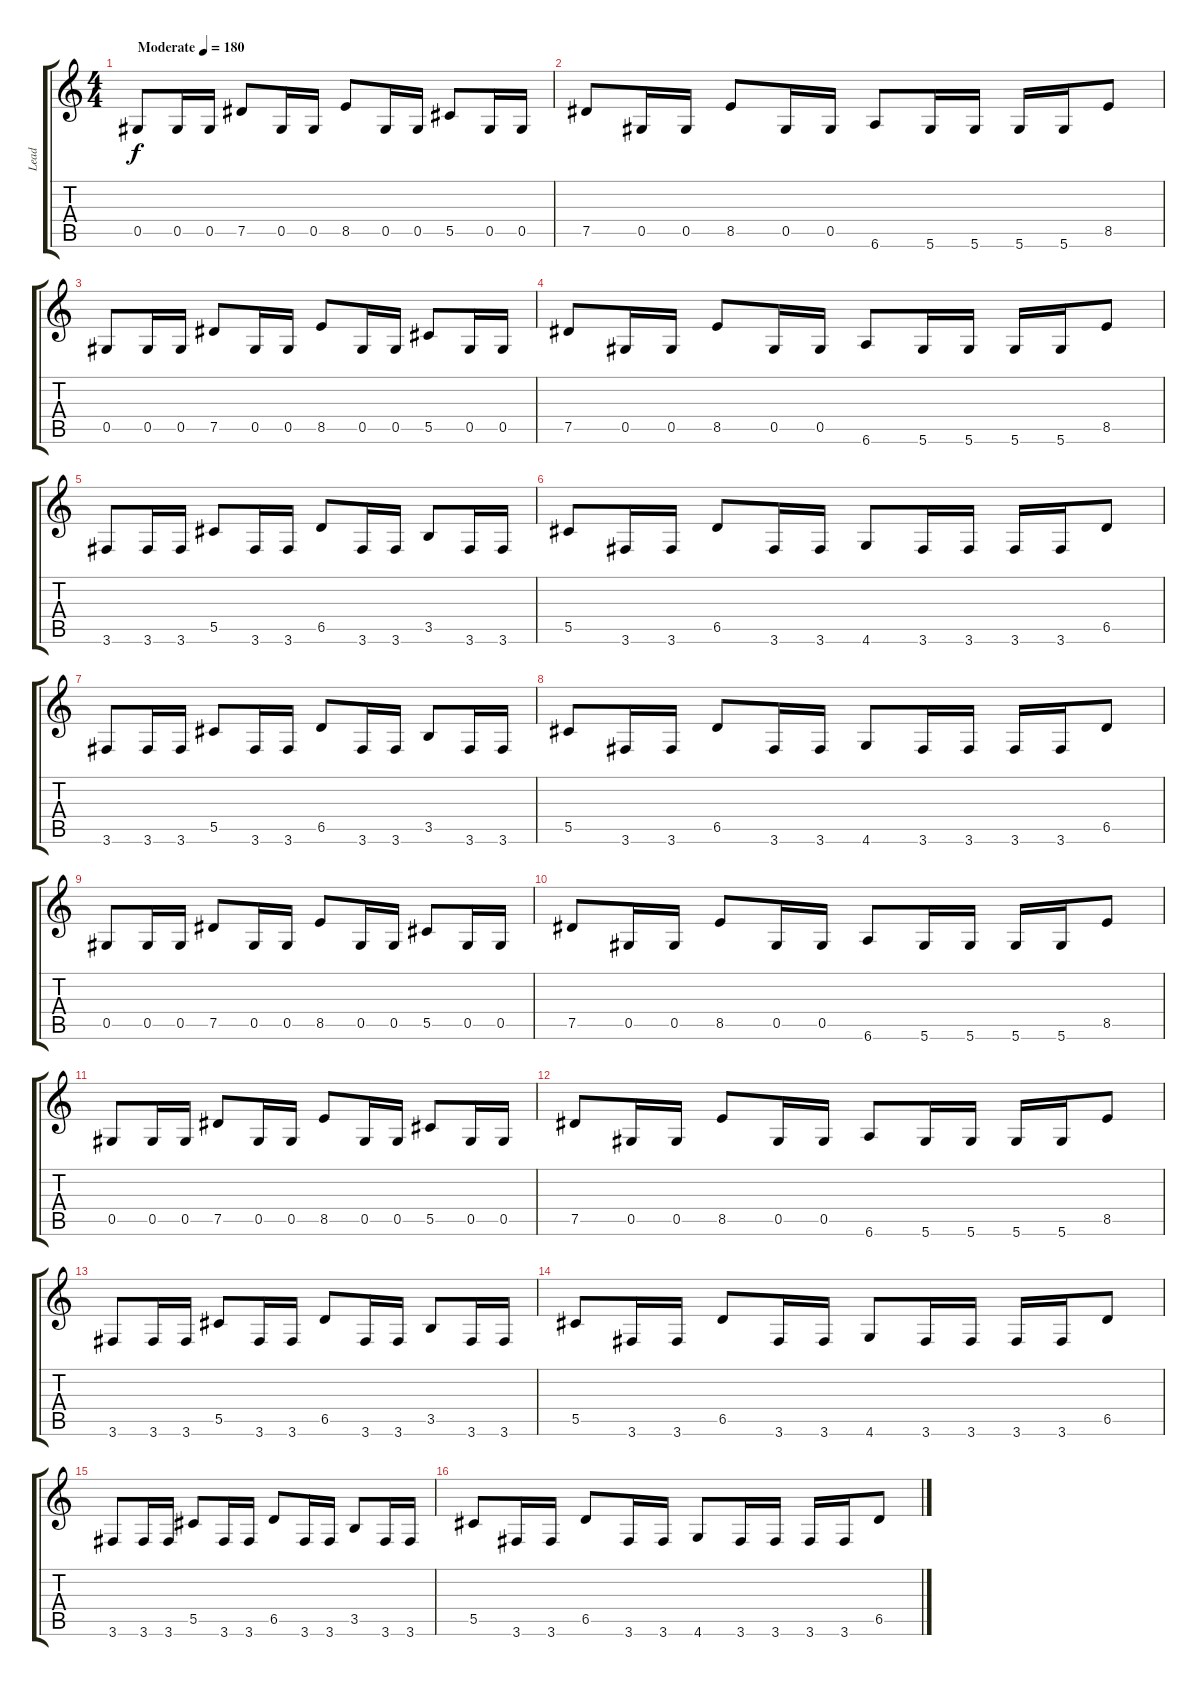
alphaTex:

\track ("Lead" "Lead") {instrument distortionguitar}
\staff {score tabs}
\tuning (Eb4 Bb3 Gb3 Db3 Ab2 Eb2) {hide}
\ts (4 4)
\tempo (180 "Moderate")
\clef g2
\ks c
0.5.8{dy f instrument distortionguitar} 0.5.16 0.5.16 7.5.8 0.5.16 0.5.16 8.5.8 0.5.16 0.5.16 5.5.8 0.5.16 0.5.16 |
7.5.8 0.5.16 0.5.16 8.5.8 0.5.16 0.5.16 6.6.8 5.6.16 5.6.16 5.6.16 5.6.16 8.5.8 |
0.5.8 0.5.16 0.5.16 7.5.8 0.5.16 0.5.16 8.5.8 0.5.16 0.5.16 5.5.8 0.5.16 0.5.16 |
7.5.8 0.5.16 0.5.16 8.5.8 0.5.16 0.5.16 6.6.8 5.6.16 5.6.16 5.6.16 5.6.16 8.5.8 |
3.6.8 3.6.16 3.6.16 5.5.8 3.6.16 3.6.16 6.5.8 3.6.16 3.6.16 3.5.8 3.6.16 3.6.16 |
5.5.8 3.6.16 3.6.16 6.5.8 3.6.16 3.6.16 4.6.8 3.6.16 3.6.16 3.6.16 3.6.16 6.5.8 |
3.6.8 3.6.16 3.6.16 5.5.8 3.6.16 3.6.16 6.5.8 3.6.16 3.6.16 3.5.8 3.6.16 3.6.16 |
5.5.8 3.6.16 3.6.16 6.5.8 3.6.16 3.6.16 4.6.8 3.6.16 3.6.16 3.6.16 3.6.16 6.5.8 |
0.5.8 0.5.16 0.5.16 7.5.8 0.5.16 0.5.16 8.5.8 0.5.16 0.5.16 5.5.8 0.5.16 0.5.16 |
7.5.8 0.5.16 0.5.16 8.5.8 0.5.16 0.5.16 6.6.8 5.6.16 5.6.16 5.6.16 5.6.16 8.5.8 |
0.5.8 0.5.16 0.5.16 7.5.8 0.5.16 0.5.16 8.5.8 0.5.16 0.5.16 5.5.8 0.5.16 0.5.16 |
7.5.8 0.5.16 0.5.16 8.5.8 0.5.16 0.5.16 6.6.8 5.6.16 5.6.16 5.6.16 5.6.16 8.5.8 |
3.6.8 3.6.16 3.6.16 5.5.8 3.6.16 3.6.16 6.5.8 3.6.16 3.6.16 3.5.8 3.6.16 3.6.16 |
5.5.8 3.6.16 3.6.16 6.5.8 3.6.16 3.6.16 4.6.8 3.6.16 3.6.16 3.6.16 3.6.16 6.5.8 |
3.6.8 3.6.16 3.6.16 5.5.8 3.6.16 3.6.16 6.5.8 3.6.16 3.6.16 3.5.8 3.6.16 3.6.16 |
5.5.8 3.6.16 3.6.16 6.5.8 3.6.16 3.6.16 4.6.8 3.6.16 3.6.16 3.6.16 3.6.16 6.5.8
